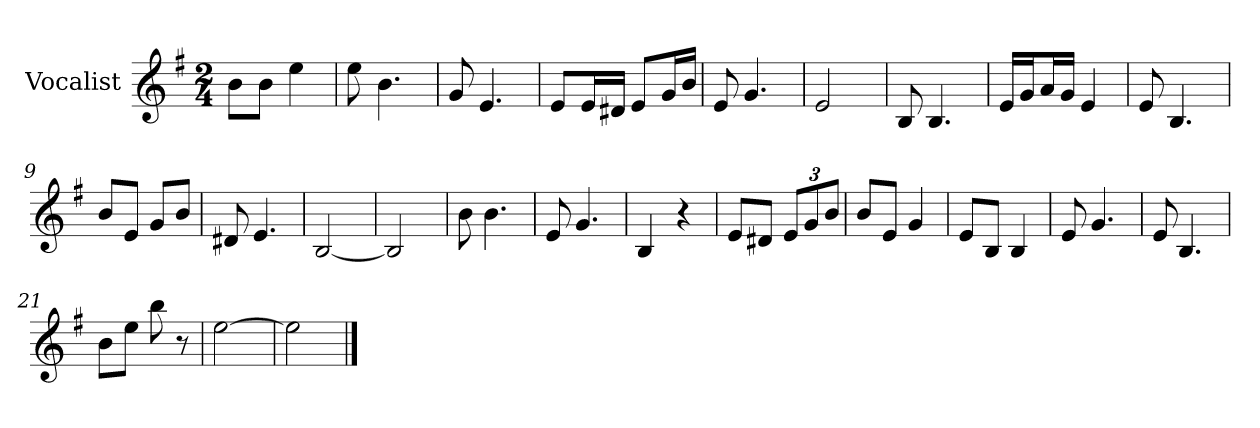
**kern
*part1
*staff1
*I"Vocalist
*k[f#]
*G:
*M2/4
=
8bL
8bJ
4ee
=1
8ee
4.b
=2
8g
4.e
=3
8eL
16eL
16d#XJJ
8eL
16gL
16bJJ
=4
8e
4.g
=5
2e
=6
8B
4.B
=7
16eLL
16gJ
16aL
16gJJ
4e
=8
8e
4.B
=9
8bL
8eJ
8gL
8bJ
=10
8d#X
4.e
=11
[2B
=12
2B]
=13
8b
4.b
=14
8e
4.g
=15
4B
4r
=16
8eL
8d#XJ
12eL
12g
12bJ
=17
8bL
8eJ
4g
=18
8eL
8BJ
4B
=19
8e
4.g
=20
8e
4.B
=21
8bL
8eeJ
8bb
8r
=22
[2ee
=23
2ee]
==
*-
